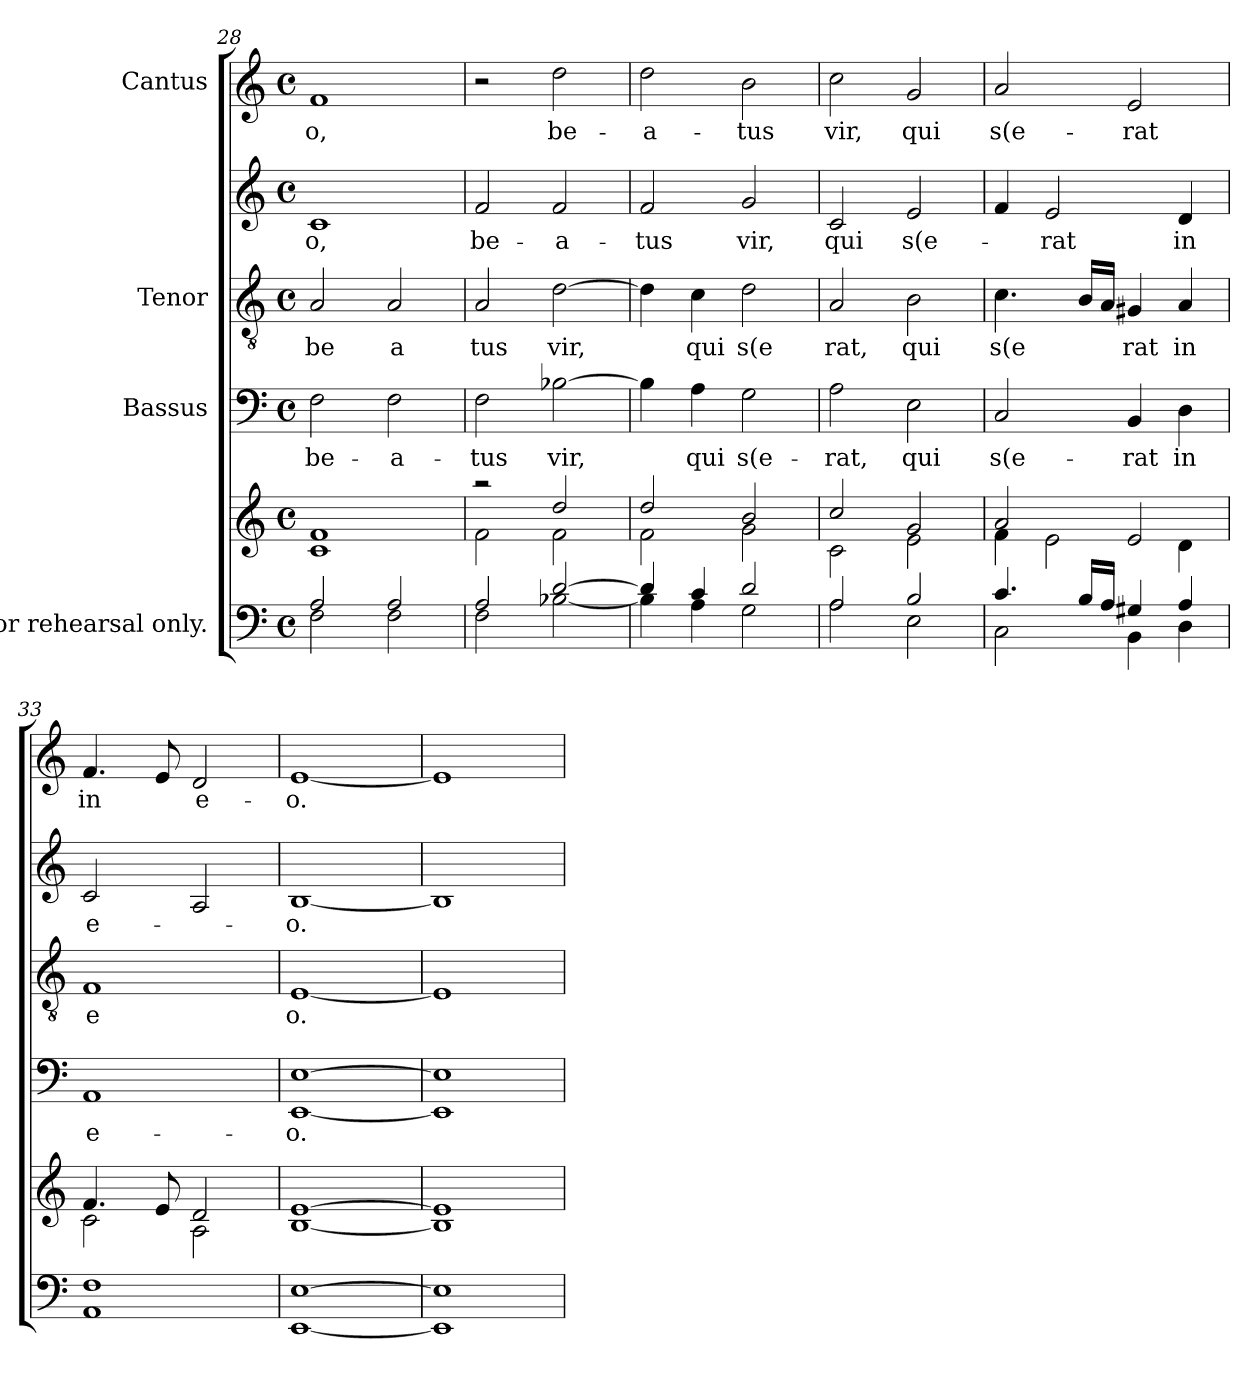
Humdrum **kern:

**kern	**kern	**kern	**text	**kern	**text	**kern	**text	**kern	**text
*part5	*part5	*part4	*part4	*part3	*part3	*part2	*part2	*part1	*part1
*staff6	*staff5	*staff4	*staff4	*staff3	*staff3	*staff2	*staff2	*staff1	*staff1
*I"for rehearsal only.	*	*I"Bassus	*	*I"Tenor	*	*I""#tus	*	*I"Cantus	*
*clefF4	*clefG2	*clefF4	*	*clefGv2	*	*clefG2	*	*clefG2	*
*k[]	*k[]	*k[]	*	*k[]	*	*k[]	*	*k[]	*
*C:	*C:	*C:	*	*C:	*	*C:	*	*C:	*
*M4/4	*M4/4	*M4/4	*	*M4/4	*	*M4/4	*	*M4/4	*
*met(c)	*met(c)	*met(c)	*	*met(c)	*	*met(c)	*	*met(c)	*
=28	=28	=28	=28	=28	=28	=28	=28	=28	=28
*^	*	*	*	*	*	*	*	*	*
!	!	!	!	!LO:LY:b	!	!LO:LY:b	!	!LO:LY:b:rj	!	!LO:LY:b:rj
2A/	2F\	1c 1f	2F\	be-	2A/	be	1c	-o,	1f	-o,
!	!	!	!	!LO:LY:b	!	!LO:LY:b	!	!	!	!
2A/	2F\	.	2F\	-a-	2A/	a	.	.	.	.
=29	=29	=29	=29	=29	=29	=29	=29	=29	=29	=29
*	*	*^	*	*	*	*	*	*	*	*
!	!	!	!	!	!LO:LY:b	!	!LO:LY:b	!	!LO:LY:b	!	!
2A/	2F\	2raa	2f\	2F\	-tus	2A/	tus	2f/	be-	2r	.
!	!	!	!	!	!LO:LY:b	!	!LO:LY:b	!	!LO:LY:b	!	!LO:LY:b
[>2d/	[<2B-X\	2dd/	2f\	[>2B-X\	vir,	[>2d\	vir,	2f/	-a-	2dd\	be-
=30	=30	=30	=30	=30	=30	=30	=30	=30	=30	=30	=30
!	!	!	!	!	!	!	!	!	!LO:LY:b	!	!LO:LY:b
4d/]	4B-\]	2dd/	2f\	4B-\]	.	4d\]	.	2f/	-tus	2dd\	-a-
!	!	!	!	!	!LO:LY:b	!	!LO:LY:b	!	!	!	!
4c/	4A\	.	.	4A\	qui	4c\	qui	.	.	.	.
!	!	!	!	!	!LO:LY:b	!	!LO:LY:b	!	!LO:LY:b	!	!LO:LY:b
2d/	2G\	2b/	2g\	2G\	s(e-	2d\	s(e	2g/	vir,	2b\	-tus
=31	=31	=31	=31	=31	=31	=31	=31	=31	=31	=31	=31
!	!	!	!	!	!LO:LY:b	!	!LO:LY:b	!	!LO:LY:b	!	!LO:LY:b
2A/	2A\	2cc/	2c\	2A\	-rat,	2A/	rat,	2c/	qui	2cc\	vir,
!	!	!	!	!	!LO:LY:b	!	!LO:LY:b	!	!LO:LY:b	!	!LO:LY:b
2B/	2E\	2g/	2e\	2E\	qui	2B\	qui	2e/	s(e-	2g/	qui
=32	=32	=32	=32	=32	=32	=32	=32	=32	=32	=32	=32
!	!	!	!	!	!LO:LY:b	!	!LO:LY:b	!	!	!	!LO:LY:b
4.c/	2C\	2a/	4f\	2C/	s(e-	4.c\	s(e	4f/	.	2a/	s(e-
!	!	!	!	!	!	!	!	!	!LO:LY:b	!	!
.	.	.	2e\	.	.	.	.	2e/	-rat	.	.
16B/LL	.	.	.	.	.	16B/LL	.	.	.	.	.
16A/JJ	.	.	.	.	.	16A/JJ	.	.	.	.	.
!	!	!	!	!	!LO:LY:b	!	!LO:LY:b	!	!	!	!LO:LY:b
4G#X/	4BB\	2e/	.	4BB/	-rat	4G#X/	rat	.	.	2e/	-rat
!	!	!	!	!	!LO:LY:b	!	!LO:LY:b	!	!LO:LY:b	!	!
4A/	4D\	.	4d\	4D\	in	4A/	in	4d/	in	.	.
=33	=33	=33	=33	=33	=33	=33	=33	=33	=33	=33	=33
!	!	!	!	!	!LO:LY:b:rj	!	!LO:LY:b:rj	!	!LO:LY:b	!	!LO:LY:b
*v	*v	*	*	*	*	*	*	*	*	*	*
1AA 1F	4.f/	2c\	1AA	e-	1F	e	2c/	e-	4.f/	in
.	8e/	.	.	.	.	.	.	.	8e/	.
!	!	!	!	!	!	!	!	!	!	!LO:LY:b
.	2d/	2A\	.	.	.	.	2A/	.	2d/	e-
=34	=34	=34	=34	=34	=34	=34	=34	=34	=34	=34
!	!	!	!	!LO:LY:b:rj	!	!LO:LY:b:rj	!	!LO:LY:b:rj	!	!LO:LY:b:rj
*	*v	*v	*	*	*	*	*	*	*	*
[1EE [1E	[1B [1e	[1EE [1E	-o.	[1E	o.	[1B	-o.	[1e	-o.
=35	=35	=35	=35	=35	=35	=35	=35	=35	=35
1EE] 1E]	1B] 1e]	1EE] 1E]	.	1E]	.	1B]	.	1e]	.
=	=	=	=	=	=	=	=	=	=
*-	*-	*-	*-	*-	*-	*-	*-	*-	*-
